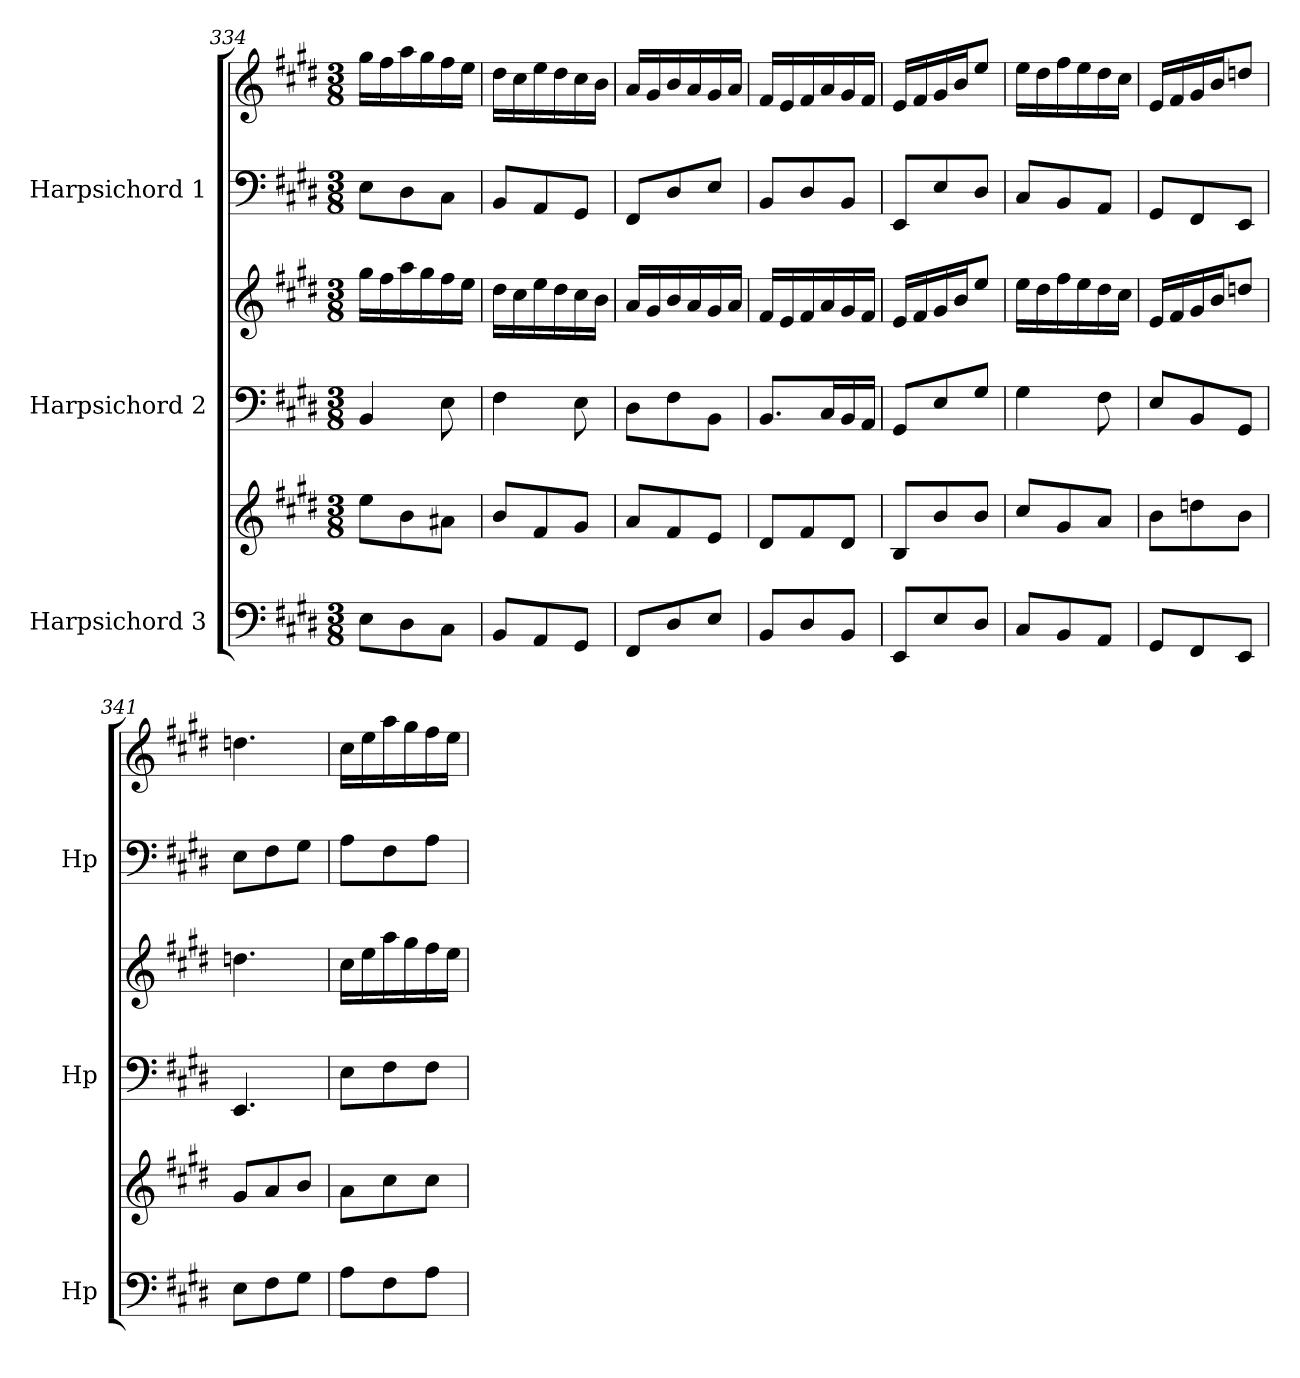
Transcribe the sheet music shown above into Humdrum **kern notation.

**kern	**kern	**kern	**kern	**kern	**kern
*part3	*part3	*part2	*part2	*part1	*part1
*staff6	*staff5	*staff4	*staff3	*staff2	*staff1
*I"Harpsichord 3	*	*I"Harpsichord 2	*	*I"Harpsichord 1	*
*I'Hp	*	*I'Hp	*	*I'Hp	*
*clefF4	*clefG2	*clefF4	*clefG2	*clefF4	*clefG2
*k[f#c#g#d#]	*k[f#c#g#d#]	*k[f#c#g#d#]	*k[f#c#g#d#]	*k[f#c#g#d#]	*k[f#c#g#d#]
*M3/8	*M3/8	*M3/8	*M3/8	*M3/8	*M3/8
=334	=334	=334	=334	=334	=334
8E\L	8ee\L	4BB/	16gg#\LL	8E\L	16gg#\LL
.	.	.	16ff#\	.	16ff#\
8D#\	8b\	.	16aa\	8D#\	16aa\
.	.	.	16gg#\	.	16gg#\
8C#\J	8a#X\J	8E\	16ff#\	8C#\J	16ff#\
.	.	.	16ee\JJ	.	16ee\JJ
=335	=335	=335	=335	=335	=335
8BB/L	8b/L	4F#\	16dd#\LL	8BB/L	16dd#\LL
.	.	.	16cc#\	.	16cc#\
8AA/	8f#/	.	16ee\	8AA/	16ee\
.	.	.	16dd#\	.	16dd#\
8GG#/J	8g#/J	8E\	16cc#\	8GG#/J	16cc#\
.	.	.	16b\JJ	.	16b\JJ
=336	=336	=336	=336	=336	=336
8FF#/L	8a/L	8D#\L	16a/LL	8FF#/L	16a/LL
.	.	.	16g#/	.	16g#/
8D#/	8f#/	8F#\	16b/	8D#/	16b/
.	.	.	16a/	.	16a/
8E/J	8e/J	8BB\J	16g#/	8E/J	16g#/
.	.	.	16a/JJ	.	16a/JJ
=337	=337	=337	=337	=337	=337
8BB/L	8d#/L	8.BB/L	16f#/LL	8BB/L	16f#/LL
.	.	.	16e/	.	16e/
8D#/	8f#/	.	16f#/	8D#/	16f#/
.	.	16C#/L	16a/	.	16a/
8BB/J	8d#/J	16BB/	16g#/	8BB/J	16g#/
.	.	16AA/JJ	16f#/JJ	.	16f#/JJ
=338	=338	=338	=338	=338	=338
8EE/L	8B/L	8GG#/L	16e/LL	8EE/L	16e/LL
.	.	.	16f#/	.	16f#/
8E/	8b/	8E/	16g#/	8E/	16g#/
.	.	.	16b/J	.	16b/J
8D#/J	8b/J	8G#/J	8ee/J	8D#/J	8ee/J
=339	=339	=339	=339	=339	=339
8C#/L	8cc#/L	4G#\	16ee\LL	8C#/L	16ee\LL
.	.	.	16dd#\	.	16dd#\
8BB/	8g#/	.	16ff#\	8BB/	16ff#\
.	.	.	16ee\	.	16ee\
8AA/J	8a/J	8F#\	16dd#\	8AA/J	16dd#\
.	.	.	16cc#\JJ	.	16cc#\JJ
!!LO:LB:g=z
=340	=340	=340	=340	=340	=340
8GG#/L	8b\L	8E/L	16e/LL	8GG#/L	16e/LL
.	.	.	16f#/	.	16f#/
8FF#/	8ddn\	8BB/	16g#/	8FF#/	16g#/
.	.	.	16b/J	.	16b/J
8EE/J	8b\J	8GG#/J	8ddn/J	8EE/J	8ddn/J
=341	=341	=341	=341	=341	=341
8E\L	8g#/L	4.EE/	4.ddn\	8E\L	4.ddn\
8F#\	8a/	.	.	8F#\	.
8G#\J	8b/J	.	.	8G#\J	.
=342	=342	=342	=342	=342	=342
8A\L	8a\L	8E\L	16cc#\LL	8A\L	16cc#\LL
.	.	.	16ee\	.	16ee\
8F#\	8cc#\	8F#\	16aa\	8F#\	16aa\
.	.	.	16gg#\	.	16gg#\
8A\J	8cc#\J	8F#\J	16ff#\	8A\J	16ff#\
.	.	.	16ee\JJ	.	16ee\JJ
=	=	=	=	=	=
*-	*-	*-	*-	*-	*-
